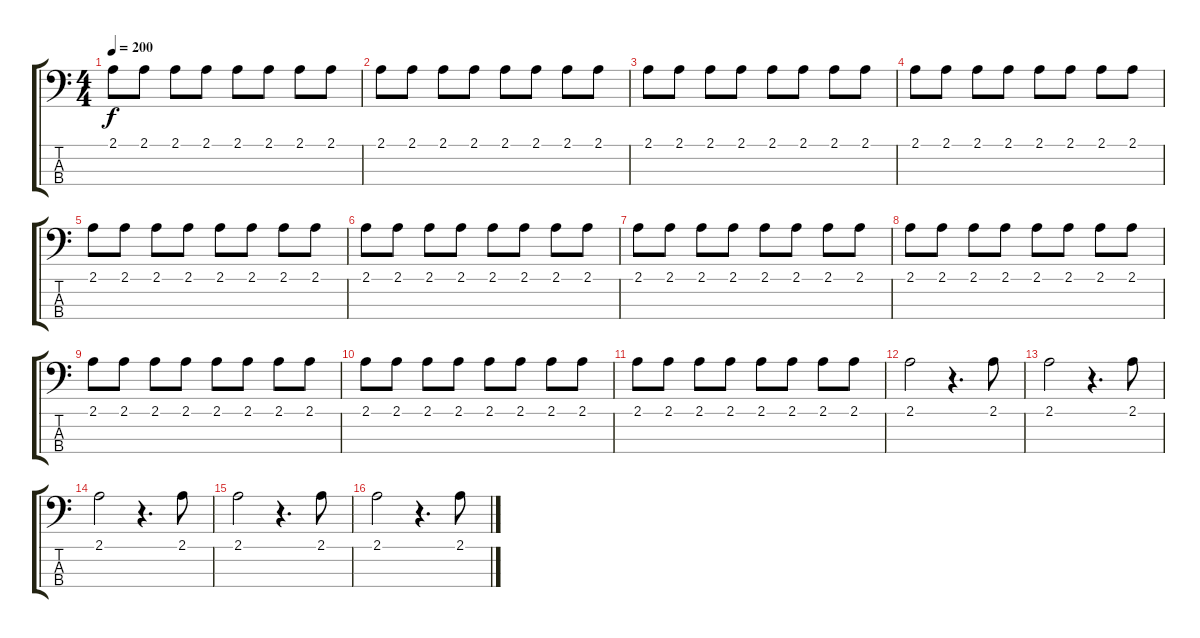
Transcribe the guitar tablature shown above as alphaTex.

\track "" {instrument electricbassfinger}
\staff {score tabs}
\tuning (G2 D2 A1 E1) {hide}
\ts (4 4)
\tempo 200
\clef f4
\ks c
2.1.8{dy f} 2.1.8 2.1.8 2.1.8 2.1.8 2.1.8 2.1.8 2.1.8 |
2.1.8 2.1.8 2.1.8 2.1.8 2.1.8 2.1.8 2.1.8 2.1.8 |
2.1.8 2.1.8 2.1.8 2.1.8 2.1.8 2.1.8 2.1.8 2.1.8 |
2.1.8 2.1.8 2.1.8 2.1.8 2.1.8 2.1.8 2.1.8 2.1.8 |
2.1.8 2.1.8 2.1.8 2.1.8 2.1.8 2.1.8 2.1.8 2.1.8 |
2.1.8 2.1.8 2.1.8 2.1.8 2.1.8 2.1.8 2.1.8 2.1.8 |
2.1.8 2.1.8 2.1.8 2.1.8 2.1.8 2.1.8 2.1.8 2.1.8 |
2.1.8 2.1.8 2.1.8 2.1.8 2.1.8 2.1.8 2.1.8 2.1.8 |
2.1.8 2.1.8 2.1.8 2.1.8 2.1.8 2.1.8 2.1.8 2.1.8 |
2.1.8 2.1.8 2.1.8 2.1.8 2.1.8 2.1.8 2.1.8 2.1.8 |
2.1.8 2.1.8 2.1.8 2.1.8 2.1.8 2.1.8 2.1.8 2.1.8 |
2.1.2 r.4{d} 2.1.8 |
2.1.2 r.4{d} 2.1.8 |
2.1.2 r.4{d} 2.1.8 |
2.1.2 r.4{d} 2.1.8 |
2.1.2 r.4{d} 2.1.8
